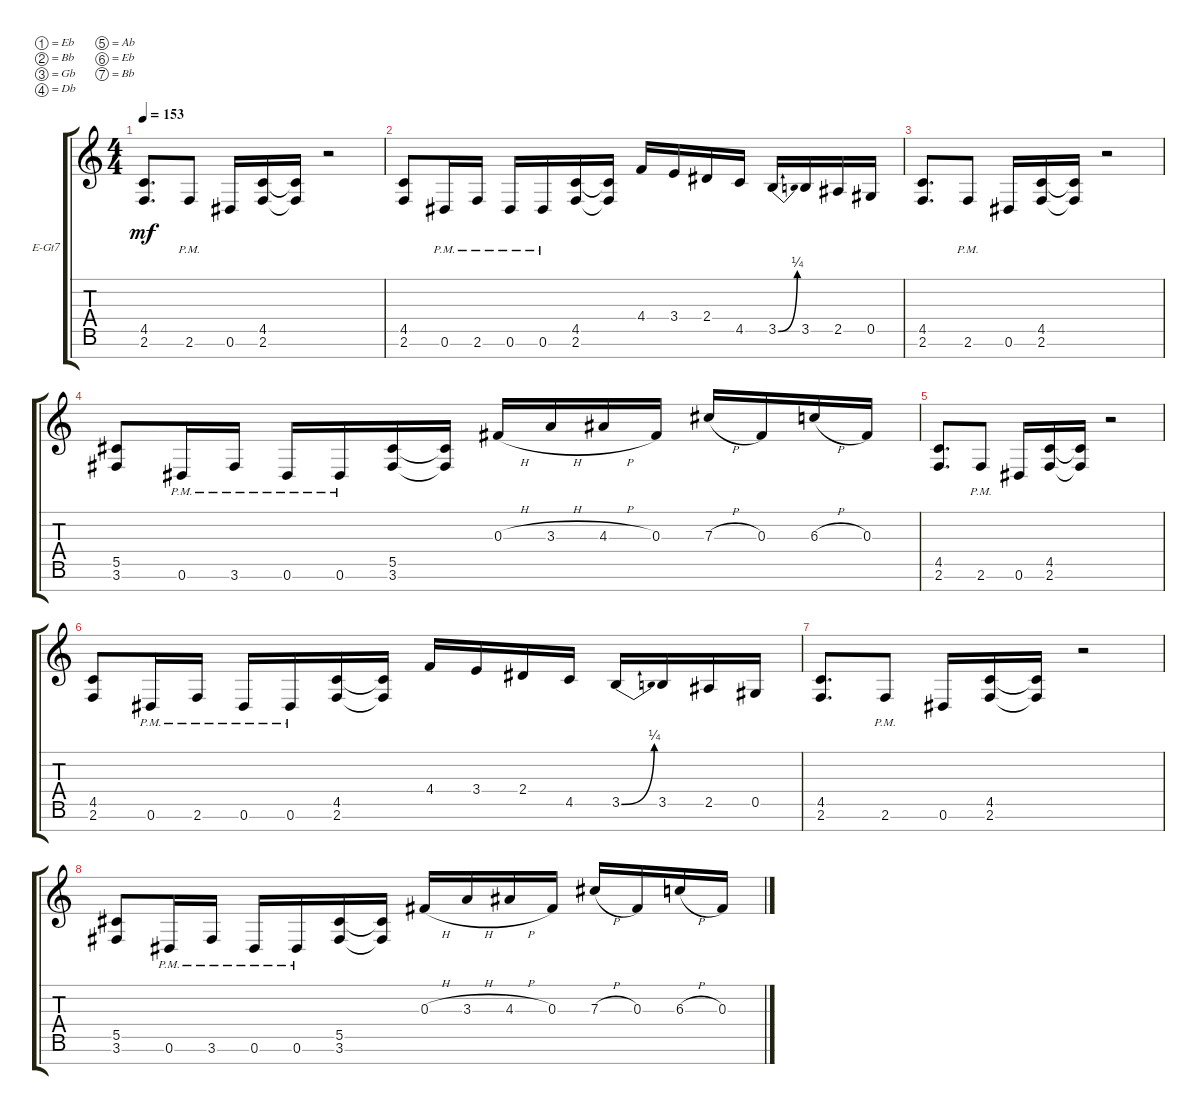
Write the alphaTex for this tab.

\bracketExtendMode groupsimilarinstruments
\firstSystemTrackNameOrientation horizontal
\otherSystemsTrackNameOrientation horizontal
\track ("right" "E-Gt7") {instrument distortionguitar}
\staff {score tabs}
\tuning (Eb4 Bb3 Gb3 Db3 Ab2 Eb2 Bb1)
\ts (4 4)
\tempo 153
\clef g2
\ks c
(2.6 4.5).8{d dy mf} 2.6{pm}.8 0.6.16 (2.6 4.5).16 (2.6{t} 4.5{t}).16 r.2 |
(2.6 4.5).8 0.6{pm}.16 2.6{pm}.16 0.6{pm}.16 0.6{pm}.16 (2.6 4.5).16 (2.6{t} 4.5{t}).16 4.4.16 3.4.16 2.4.16 4.5.16 3.5{be (bend 0 0 34.8 1)}.16 3.5.16 2.5.16 0.5.16 |
(2.6 4.5).8{d} 2.6{pm}.8 0.6.16 (2.6 4.5).16 (2.6{t} 4.5{t}).16 r.2 |
(3.6 5.5).8 0.6{pm}.16 3.6{pm}.16 0.6{pm}.16 0.6{pm}.16 (3.6 5.5).16 (3.6{t} 5.5{t}).16 0.3{h}.16 3.3{h}.16 4.3{h}.16 0.3.16 7.3{h}.16 0.3.16 6.3{h}.16 0.3.16 |
(2.6 4.5).8{d} 2.6{pm}.8 0.6.16 (2.6 4.5).16 (2.6{t} 4.5{t}).16 r.2 |
(2.6 4.5).8 0.6{pm}.16 2.6{pm}.16 0.6{pm}.16 0.6{pm}.16 (2.6 4.5).16 (2.6{t} 4.5{t}).16 4.4.16 3.4.16 2.4.16 4.5.16 3.5{be (bend 0 0 34.8 1)}.16 3.5.16 2.5.16 0.5.16 |
(2.6 4.5).8{d} 2.6{pm}.8 0.6.16 (2.6 4.5).16 (2.6{t} 4.5{t}).16 r.2 |
(3.6 5.5).8 0.6{pm}.16 3.6{pm}.16 0.6{pm}.16 0.6{pm}.16 (3.6 5.5).16 (3.6{t} 5.5{t}).16 0.3{h}.16 3.3{h}.16 4.3{h}.16 0.3.16 7.3{h}.16 0.3.16 6.3{h}.16 0.3.16
